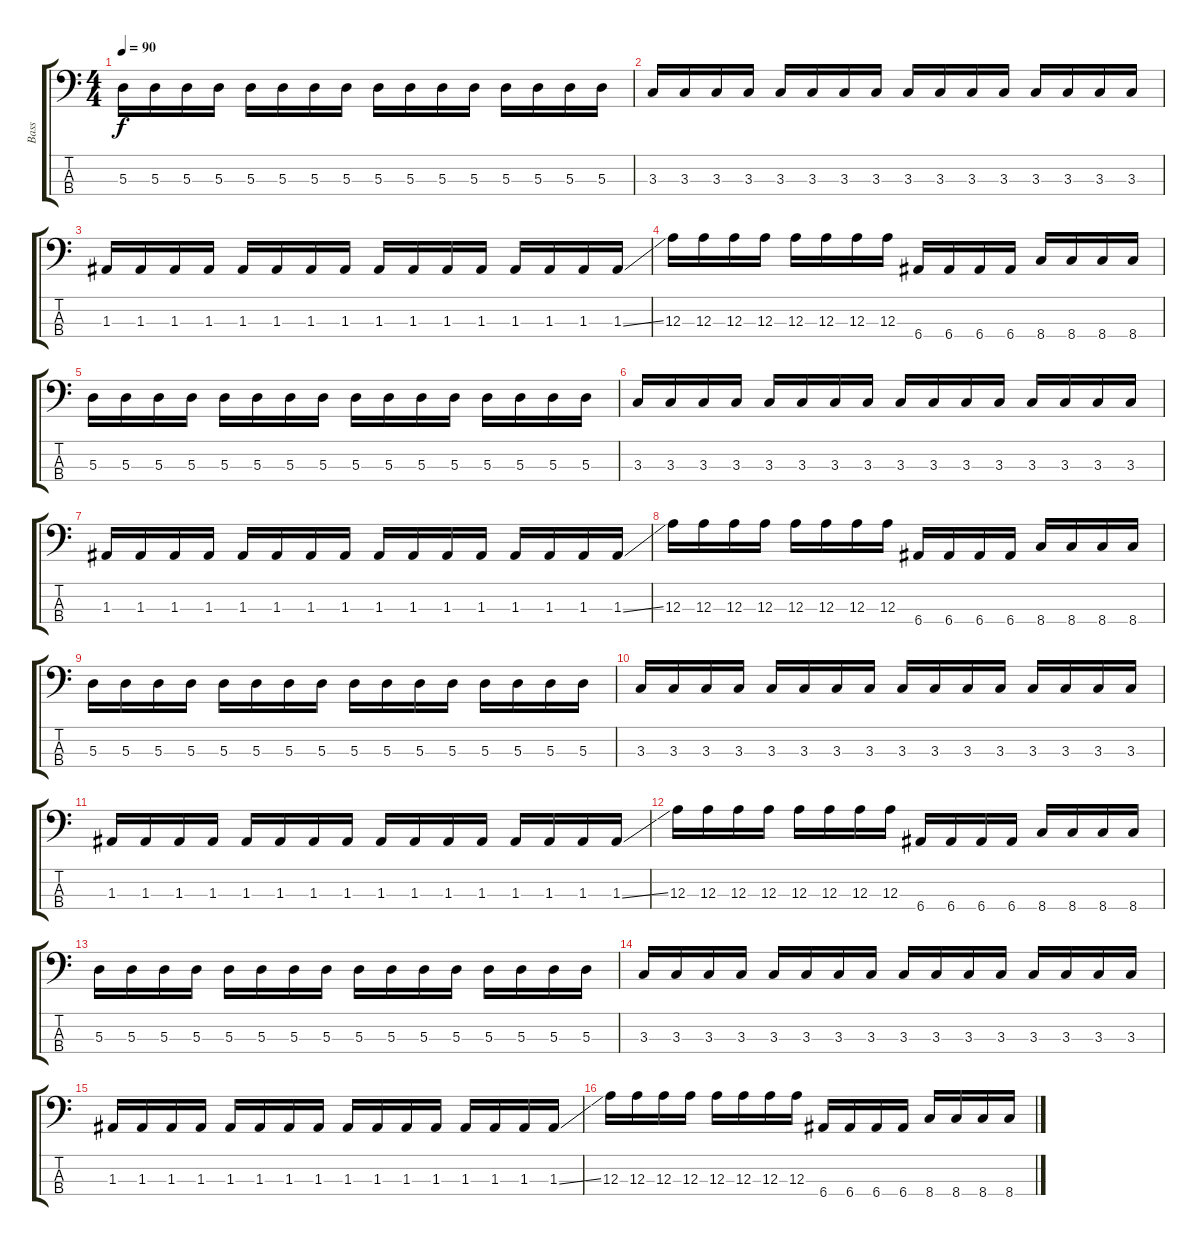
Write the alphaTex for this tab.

\track ("Bass" "Bass") {instrument electricbasspick}
\staff {score tabs}
\tuning (G2 D2 A1 E1) {hide}
\ts (4 4)
\tempo 90
\clef f4
\ks c
5.3.16{dy f} 5.3.16 5.3.16 5.3.16 5.3.16 5.3.16 5.3.16 5.3.16 5.3.16 5.3.16 5.3.16 5.3.16 5.3.16 5.3.16 5.3.16 5.3.16 |
3.3.16 3.3.16 3.3.16 3.3.16 3.3.16 3.3.16 3.3.16 3.3.16 3.3.16 3.3.16 3.3.16 3.3.16 3.3.16 3.3.16 3.3.16 3.3.16 |
1.3.16 1.3.16 1.3.16 1.3.16 1.3.16 1.3.16 1.3.16 1.3.16 1.3.16 1.3.16 1.3.16 1.3.16 1.3.16 1.3.16 1.3.16 1.3{ss}.16 |
12.3.16 12.3.16 12.3.16 12.3.16 12.3.16 12.3.16 12.3.16 12.3.16 6.4.16 6.4.16 6.4.16 6.4.16 8.4.16 8.4.16 8.4.16 8.4.16 |
5.3.16 5.3.16 5.3.16 5.3.16 5.3.16 5.3.16 5.3.16 5.3.16 5.3.16 5.3.16 5.3.16 5.3.16 5.3.16 5.3.16 5.3.16 5.3.16 |
3.3.16 3.3.16 3.3.16 3.3.16 3.3.16 3.3.16 3.3.16 3.3.16 3.3.16 3.3.16 3.3.16 3.3.16 3.3.16 3.3.16 3.3.16 3.3.16 |
1.3.16 1.3.16 1.3.16 1.3.16 1.3.16 1.3.16 1.3.16 1.3.16 1.3.16 1.3.16 1.3.16 1.3.16 1.3.16 1.3.16 1.3.16 1.3{ss}.16 |
12.3.16 12.3.16 12.3.16 12.3.16 12.3.16 12.3.16 12.3.16 12.3.16 6.4.16 6.4.16 6.4.16 6.4.16 8.4.16 8.4.16 8.4.16 8.4.16 |
5.3.16 5.3.16 5.3.16 5.3.16 5.3.16 5.3.16 5.3.16 5.3.16 5.3.16 5.3.16 5.3.16 5.3.16 5.3.16 5.3.16 5.3.16 5.3.16 |
3.3.16 3.3.16 3.3.16 3.3.16 3.3.16 3.3.16 3.3.16 3.3.16 3.3.16 3.3.16 3.3.16 3.3.16 3.3.16 3.3.16 3.3.16 3.3.16 |
1.3.16 1.3.16 1.3.16 1.3.16 1.3.16 1.3.16 1.3.16 1.3.16 1.3.16 1.3.16 1.3.16 1.3.16 1.3.16 1.3.16 1.3.16 1.3{ss}.16 |
12.3.16 12.3.16 12.3.16 12.3.16 12.3.16 12.3.16 12.3.16 12.3.16 6.4.16 6.4.16 6.4.16 6.4.16 8.4.16 8.4.16 8.4.16 8.4.16 |
5.3.16{volume 5} 5.3.16 5.3.16 5.3.16 5.3.16 5.3.16 5.3.16 5.3.16 5.3.16 5.3.16 5.3.16 5.3.16 5.3.16 5.3.16 5.3.16 5.3.16 |
3.3.16 3.3.16 3.3.16 3.3.16 3.3.16 3.3.16 3.3.16 3.3.16 3.3.16 3.3.16 3.3.16 3.3.16 3.3.16 3.3.16 3.3.16 3.3.16 |
1.3.16{volume 0} 1.3.16 1.3.16 1.3.16 1.3.16 1.3.16 1.3.16 1.3.16 1.3.16 1.3.16 1.3.16 1.3.16 1.3.16 1.3.16 1.3.16 1.3{ss}.16 |
12.3.16 12.3.16 12.3.16 12.3.16 12.3.16 12.3.16 12.3.16 12.3.16 6.4.16 6.4.16 6.4.16 6.4.16 8.4.16 8.4.16 8.4.16 8.4.16
